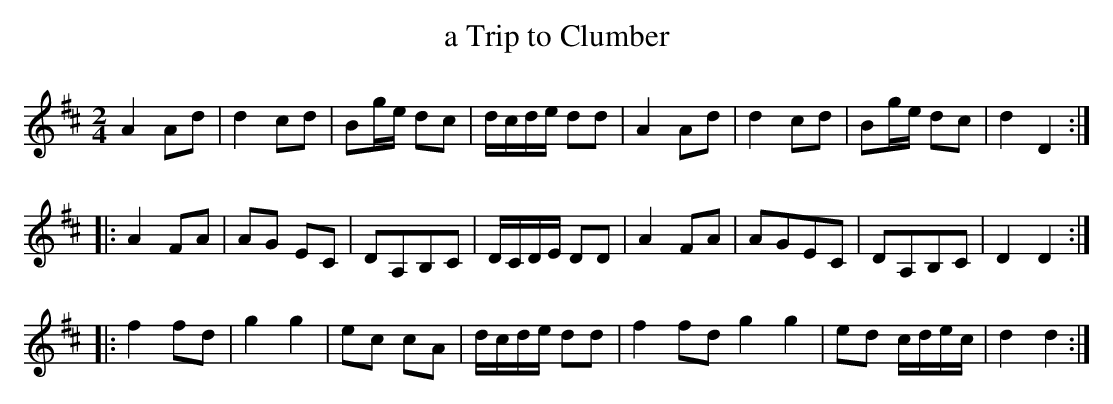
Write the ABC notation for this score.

X:1
T:a Trip to Clumber
L:1/8
M:2/4
K:D major
A2 Ad| d2 cd| Bg/e/ dc| d/c/d/e/ dd|\
A2 Ad| d2 cd| Bg/e/ dc| d2 D2::
A2 FA| AG EC| DA,B,C  | D/C/D/E/ DD|\
A2 FA| AGEC| DA,B,C| D2D2::
f2 fd| g2 g2| ec cA| d/c/d/e/ dd|\
f2fd g2 g2| ed c/d/e/c/| d2 d2:|
